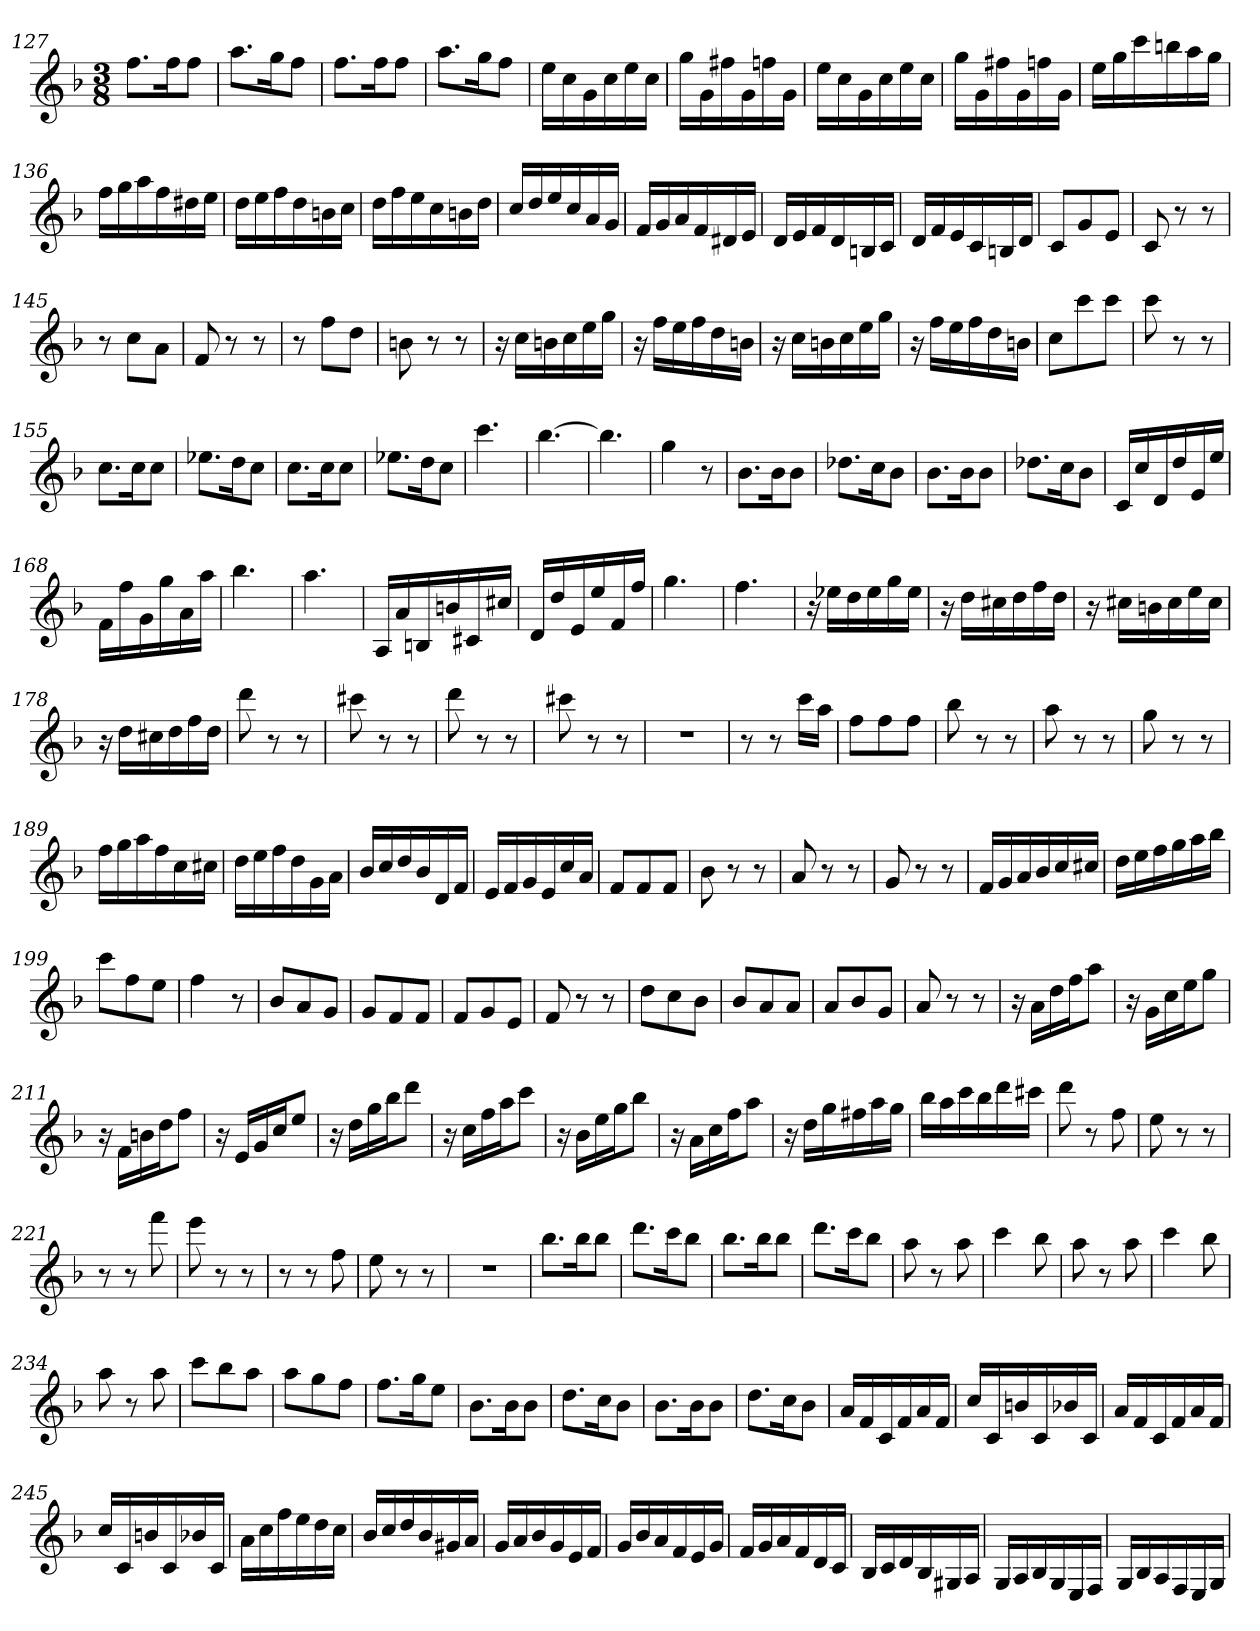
**kern
*part1
*staff1
*clefG2
*k[b-]
*F:
*M3/8
=127
8.ff\L
16ff\K
8ff\J
=128
8.aa\L
16gg\K
8ff\J
=129
8.ff\L
16ff\K
8ff\J
=130
8.aa\L
16gg\K
8ff\J
=131
16ee\LL
16cc\
16g\
16cc\
16ee\
16cc\JJ
=132
16gg\LL
16g\
16ff#X\
16g\
16ffn\
16g\JJ
=133
16ee\LL
16cc\
16g\
16cc\
16ee\
16cc\JJ
=134
16gg\LL
16g\
16ff#X\
16g\
16ffn\
16g\JJ
=135
16ee\LL
16gg\
16ccc\
16bbn\
16aa\
16gg\JJ
=136
16ff\LL
16gg\
16aa\
16ff\
16dd#X\
16ee\JJ
=137
16dd\LL
16ee\
16ff\
16dd\
16bn\
16cc\JJ
=138
16dd\LL
16ff\
16ee\
16cc\
16bn\
16dd\JJ
=139
16cc/LL
16dd/
16ee/
16cc/
16a/
16g/JJ
=140
16f/LL
16g/
16a/
16f/
16d#X/
16e/JJ
=141
16d/LL
16e/
16f/
16d/
16Bn/
16c/JJ
=142
16d/LL
16f/
16e/
16c/
16Bn/
16d/JJ
=143
8c/L
8g/
8e/J
=144
8c
8r
8r
=145
8r
8cc\L
8a\J
=146
8f
8r
8r
=147
8r
8ff\L
8dd\J
=148
8bn
8r
8r
=149
16r
16cc\LL
16bn\
16cc\
16ee\
16gg\JJ
=150
16r
16ff\LL
16ee\
16ff\
16dd\
16bn\JJ
=151
16r
16cc\LL
16bn\
16cc\
16ee\
16gg\JJ
=152
16r
16ff\LL
16ee\
16ff\
16dd\
16bn\JJ
=153
8cc\L
8ccc\
8ccc\J
=154
8ccc
8r
8r
=155
8.cc\L
16cc\K
8cc\J
=156
8.ee-X\L
16dd\K
8cc\J
=157
8.cc\L
16cc\K
8cc\J
=158
8.ee-X\L
16dd\K
8cc\J
=159
4.ccc
=160
[4.bb-
=161
4.bb-]
=162
4gg
8r
=163
8.b-\L
16b-\K
8b-\J
=164
8.dd-X\L
16cc\K
8b-\J
=165
8.b-\L
16b-\K
8b-\J
=166
8.dd-X\L
16cc\K
8b-\J
=167
16c/LL
16cc/
16d/
16dd/
16e/
16ee/JJ
=168
16f\LL
16ff\
16g\
16gg\
16a\
16aa\JJ
=169
4.bb-
=170
4.aa
=171
16A/LL
16a/
16Bn/
16bn/
16c#X/
16cc#X/JJ
=172
16d/LL
16dd/
16e/
16ee/
16f/
16ff/JJ
=173
4.gg
=174
4.ff
=175
16r
16ee-X\LL
16dd\
16ee-\
16gg\
16ee-\JJ
=176
16r
16dd\LL
16cc#X\
16dd\
16ff\
16dd\JJ
=177
16r
16cc#X\LL
16bn\
16cc#\
16ee\
16cc#\JJ
=178
16r
16dd\LL
16cc#X\
16dd\
16ff\
16dd\JJ
=179
8ddd
8r
8r
=180
8ccc#X
8r
8r
=181
8ddd
8r
8r
=182
8ccc#X
8r
8r
=183
4.r
=184
8r
8r
16ccc\LL
16aa\JJ
=185
8ff\L
8ff\
8ff\J
=186
8bb-
8r
8r
=187
8aa
8r
8r
=188
8gg
8r
8r
=189
16ff\LL
16gg\
16aa\
16ff\
16cc\
16cc#X\JJ
=190
16dd\LL
16ee\
16ff\
16dd\
16g\
16a\JJ
=191
16b-/LL
16cc/
16dd/
16b-/
16d/
16f/JJ
=192
16e/LL
16f/
16g/
16e/
16cc/
16a/JJ
=193
8f/L
8f/
8f/J
=194
8b-
8r
8r
=195
8a
8r
8r
=196
8g
8r
8r
=197
16f/LL
16g/
16a/
16b-/
16cc/
16cc#X/JJ
=198
16dd\LL
16ee\
16ff\
16gg\
16aa\
16bb-\JJ
=199
8ccc\L
8ff\
8ee\J
=200
4ff
8r
=201
8b-/L
8a/
8g/J
=202
8g/L
8f/
8f/J
=203
8f/L
8g/
8e/J
=204
8f
8r
8r
=205
8dd\L
8cc\
8b-\J
=206
8b-/L
8a/
8a/J
=207
8a/L
8b-/
8g/J
=208
8a
8r
8r
=209
16r
16a\LL
16dd\
16ff\J
8aa\J
=210
16r
16g\LL
16cc\
16ee\J
8gg\J
=211
16r
16f\LL
16bn\
16dd\J
8ff\J
=212
16r
16e/LL
16g/
16cc/J
8ee/J
=213
16r
16dd\LL
16gg\
16bb-\J
8ddd\J
=214
16r
16cc\LL
16ff\
16aa\J
8ccc\J
=215
16r
16b-\LL
16ee\
16gg\J
8bb-\J
=216
16r
16a\LL
16cc\
16ff\J
8aa\J
=217
16r
16dd\LL
16gg\
16ff#X\
16aa\
16gg\JJ
=218
16bb-\LL
16aa\
16ccc\
16bb-\
16ddd\
16ccc#X\JJ
=219
8ddd
8r
8ff
=220
8ee
8r
8r
=221
8r
8r
8fff
=222
8eee
8r
8r
=223
8r
8r
8ff
=224
8ee
8r
8r
=225
4.r
=226
8.bb-\L
16bb-\K
8bb-\J
=227
8.ddd\L
16ccc\K
8bb-\J
=228
8.bb-\L
16bb-\K
8bb-\J
=229
8.ddd\L
16ccc\K
8bb-\J
=230
8aa
8r
8aa
=231
4ccc
8bb-
=232
8aa
8r
8aa
=233
4ccc
8bb-
=234
8aa
8r
8aa
=235
8ccc\L
8bb-\
8aa\J
=236
8aa\L
8gg\
8ff\J
=237
8.ff\L
16gg\K
8ee\J
=238
8.b-\L
16b-\K
8b-\J
=239
8.dd\L
16cc\K
8b-\J
=240
8.b-\L
16b-\K
8b-\J
=241
8.dd\L
16cc\K
8b-\J
=242
16a/LL
16f/
16c/
16f/
16a/
16f/JJ
=243
16cc/LL
16c/
16bn/
16c/
16b-X/
16c/JJ
=244
16a/LL
16f/
16c/
16f/
16a/
16f/JJ
=245
16cc/LL
16c/
16bn/
16c/
16b-X/
16c/JJ
=246
16a\LL
16cc\
16ff\
16ee\
16dd\
16cc\JJ
=247
16b-/LL
16cc/
16dd/
16b-/
16g#X/
16a/JJ
=248
16g/LL
16a/
16b-/
16g/
16e/
16f/JJ
=249
16g/LL
16b-/
16a/
16f/
16e/
16g/JJ
=250
16f/LL
16g/
16a/
16f/
16d/
16c/JJ
=251
16B-/LL
16c/
16d/
16B-/
16G#X/
16A/JJ
=252
16G/LL
16A/
16B-/
16G/
16E/
16F/JJ
=253
16G/LL
16B-/
16A/
16F/
16E/
16G/JJ
=
*-
